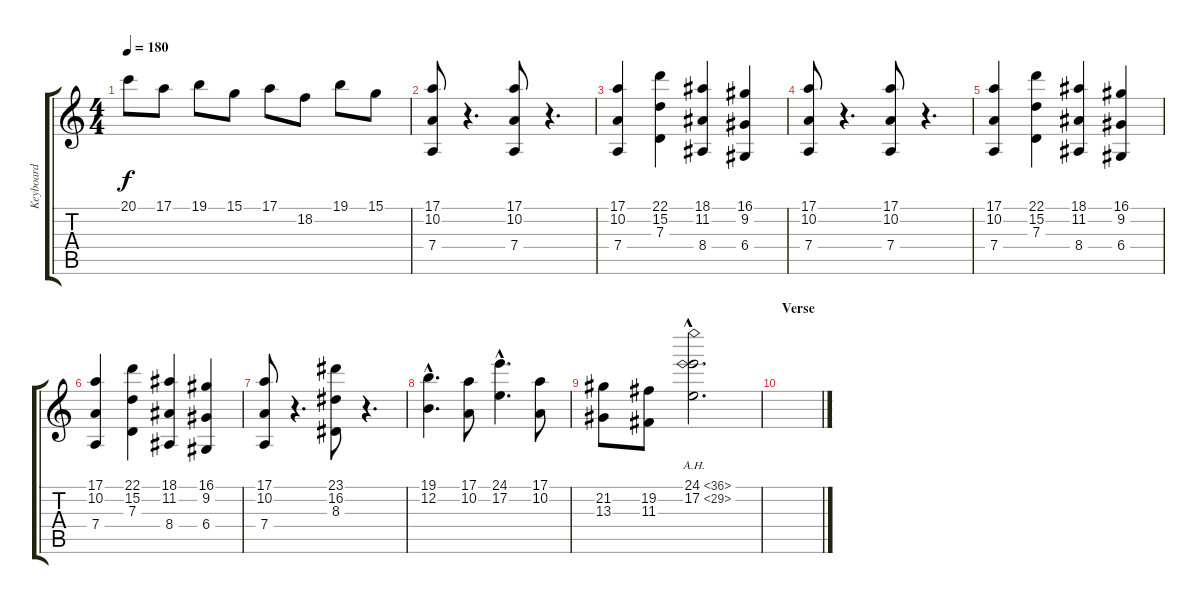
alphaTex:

\track ("Keyboard" "Keyboard") {instrument stringensemble1}
\staff {score tabs}
\tuning (E4 B3 G3 D3 A2 E2) {hide}
\ts (4 4)
\tempo 180
\clef g2
\ks c
20.1.8{dy f} 17.1.8 19.1.8 15.1.8 17.1.8 18.2.8 19.1.8 15.1.8 |
\section ("" "")
(17.1 10.2 7.4).8{volume 12 instrument orchestrahit} r.4{d} (17.1 10.2 7.4).8 r.4{d} |
(17.1 10.2 7.4).4 (22.1 15.2 7.3).4 (18.1 11.2 8.4).4 (16.1 9.2 6.4).4 |
(17.1 10.2 7.4).8{volume 12 instrument orchestrahit} r.4{d} (17.1 10.2 7.4).8 r.4{d} |
(17.1 10.2 7.4).4 (22.1 15.2 7.3).4 (18.1 11.2 8.4).4 (16.1 9.2 6.4).4 |
(17.1 10.2 7.4).4 (22.1 15.2 7.3).4 (18.1 11.2 8.4).4 (16.1 9.2 6.4).4 |
(17.1 10.2 7.4).8 r.4{d} (23.1 16.2 8.3).8 r.4{d} |
(19.1{hac} 12.2{hac}).4{d volume 16 instrument stringensemble1} (17.1 10.2).8 (24.1{hac} 17.2{hac}).4{d} (17.1 10.2).8 |
(21.2 13.3).8 (19.2 11.3).8 (24.1{ah 12 hac} 17.2{ah 12 hac}).2{d} |
\section ("" "Verse")
